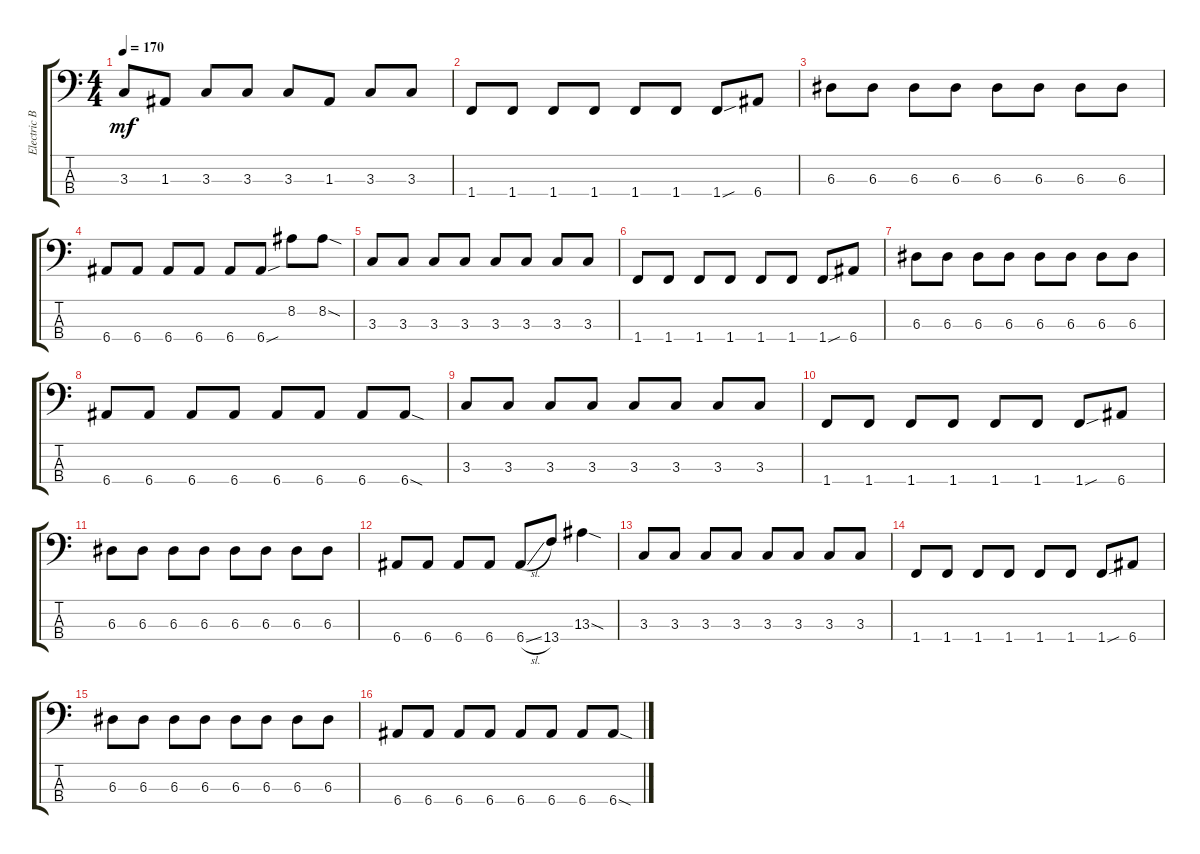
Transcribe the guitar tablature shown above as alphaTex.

\track ("Electric Bass" "Electric B") {instrument electricbassfinger}
\staff {score tabs}
\tuning (G2 D2 A1 E1) {hide}
\ts (4 4)
\tempo 170
\clef f4
\ks c
3.3.8{dy mf} 1.3.8 3.3.8 3.3.8 3.3.8 1.3.8 3.3.8 3.3.8 |
1.4.8 1.4.8 1.4.8 1.4.8 1.4.8 1.4.8 1.4{sou}.8 6.4.8 |
6.3.8 6.3.8 6.3.8 6.3.8 6.3.8 6.3.8 6.3.8 6.3.8 |
6.4.8 6.4.8 6.4.8 6.4.8 6.4.8 6.4{sou}.8 8.2.8 8.2{sod}.8 |
3.3.8 3.3.8 3.3.8 3.3.8 3.3.8 3.3.8 3.3.8 3.3.8 |
1.4.8 1.4.8 1.4.8 1.4.8 1.4.8 1.4.8 1.4{sou}.8 6.4.8 |
6.3.8 6.3.8 6.3.8 6.3.8 6.3.8 6.3.8 6.3.8 6.3.8 |
6.4.8 6.4.8 6.4.8 6.4.8 6.4.8 6.4.8 6.4.8 6.4{sod}.8 |
3.3.8 3.3.8 3.3.8 3.3.8 3.3.8 3.3.8 3.3.8 3.3.8 |
1.4.8 1.4.8 1.4.8 1.4.8 1.4.8 1.4.8 1.4{sou}.8 6.4.8 |
6.3.8 6.3.8 6.3.8 6.3.8 6.3.8 6.3.8 6.3.8 6.3.8 |
6.4.8 6.4.8 6.4.8 6.4.8 6.4{sl}.8 13.4.8 13.3{sod}.4 |
3.3.8 3.3.8 3.3.8 3.3.8 3.3.8 3.3.8 3.3.8 3.3.8 |
1.4.8 1.4.8 1.4.8 1.4.8 1.4.8 1.4.8 1.4{sou}.8 6.4.8 |
6.3.8 6.3.8 6.3.8 6.3.8 6.3.8 6.3.8 6.3.8 6.3.8 |
6.4.8 6.4.8 6.4.8 6.4.8 6.4.8 6.4.8 6.4.8 6.4{sod}.8
